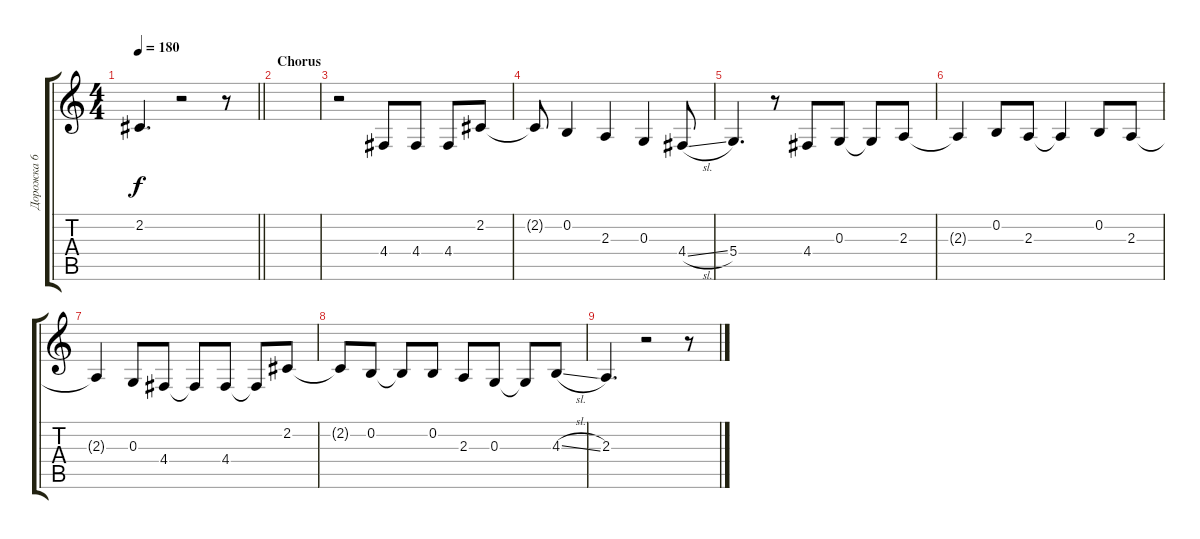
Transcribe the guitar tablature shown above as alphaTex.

\track ("Дорожка 6" "Дорожка 6") {instrument altosax}
\staff {score tabs}
\tuning (E4 B3 G3 D3 A2 E2) {hide}
\ts (4 4)
\tempo 180
\clef g2
\barLineRight lightlight
\ks c
2.2{t}.4{d dy f} r.2 r.8 |
\section ("" "Chorus")
|
r.2 4.4.8 4.4.8 4.4.8 2.2.8 |
2.2{t}.8 0.2.4 2.3.4 0.3.4 4.4{sl}.8 |
5.4.4{d} r.8 4.4.8 0.3.8 0.3{t}.8 2.3.8 |
2.3{t}.4 0.2.8 2.3.8 2.3{t}.4 0.2.8 2.3.8 |
2.3{t}.4 0.3.8 4.4.8 4.4{t}.8 4.4.8 4.4{t}.8 2.2.8 |
2.2{t}.8 0.2.8 0.2{t}.8 0.2.8 2.3.8 0.3.8 0.3{t}.8 4.3{sl}.8 |
2.3.4{d} r.2 r.8
